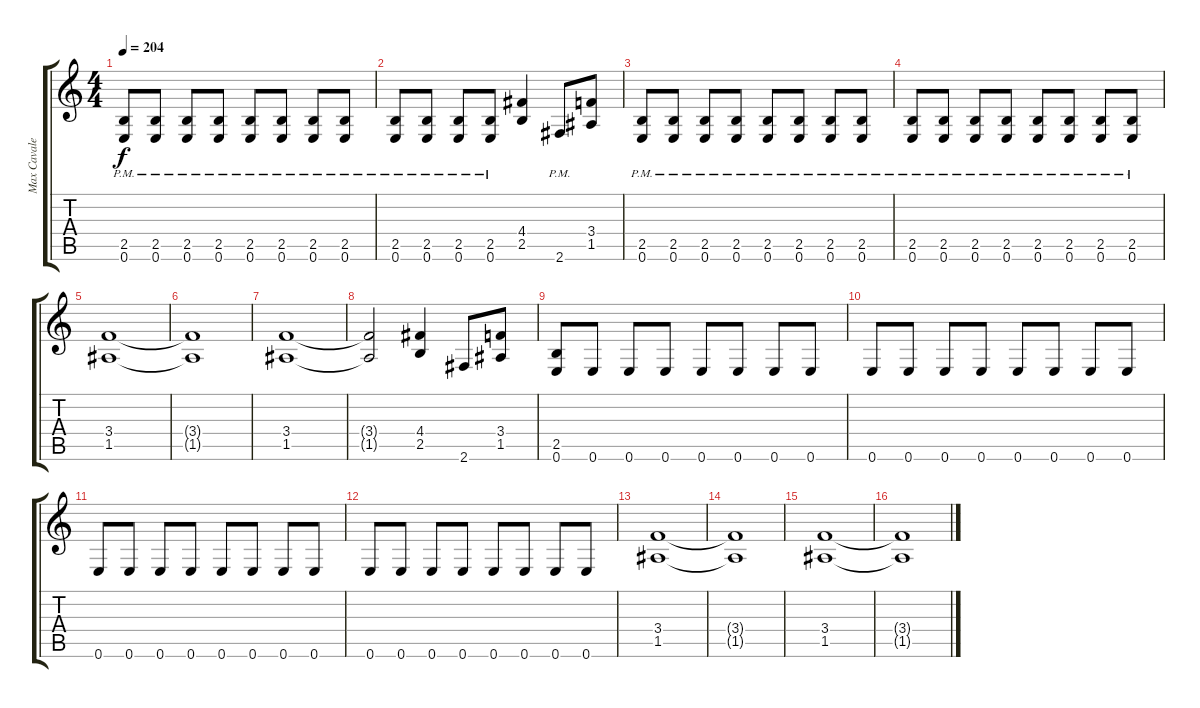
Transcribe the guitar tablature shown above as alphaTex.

\track ("Max Cavalera" "Max Cavale") {instrument distortionguitar}
\staff {score tabs}
\tuning (E4 B3 G3 D3 A2 E2) {hide}
\ts (4 4)
\tempo 204
\clef g2
\ks c
(2.5{pm} 0.6{pm}).8{dy f} (2.5{pm} 0.6{pm}).8 (2.5{pm} 0.6{pm}).8 (2.5{pm} 0.6{pm}).8 (2.5{pm} 0.6{pm}).8 (2.5{pm} 0.6{pm}).8 (2.5{pm} 0.6{pm}).8 (2.5{pm} 0.6{pm}).8 |
(2.5{pm} 0.6{pm}).8 (2.5{pm} 0.6{pm}).8 (2.5{pm} 0.6{pm}).8 (2.5{pm} 0.6{pm}).8 (4.4 2.5).4 2.6{pm}.8 (3.4 1.5).8 |
(2.5{pm} 0.6{pm}).8 (2.5{pm} 0.6{pm}).8 (2.5{pm} 0.6{pm}).8 (2.5{pm} 0.6{pm}).8 (2.5{pm} 0.6{pm}).8 (2.5{pm} 0.6{pm}).8 (2.5{pm} 0.6{pm}).8 (2.5{pm} 0.6{pm}).8 |
(2.5{pm} 0.6{pm}).8 (2.5{pm} 0.6{pm}).8 (2.5{pm} 0.6{pm}).8 (2.5{pm} 0.6{pm}).8 (2.5{pm} 0.6{pm}).8 (2.5{pm} 0.6{pm}).8 (2.5{pm} 0.6{pm}).8 (2.5{pm} 0.6{pm}).8 |
(3.4 1.5).1 |
(3.4{t} 1.5{t}).1 |
(3.4 1.5).1 |
(3.4{t} 1.5{t}).2 (4.4 2.5).4 2.6.8 (3.4 1.5).8 |
(2.5 0.6).8 0.6.8 0.6.8 0.6.8 0.6.8 0.6.8 0.6.8 0.6.8 |
0.6.8 0.6.8 0.6.8 0.6.8 0.6.8 0.6.8 0.6.8 0.6.8 |
0.6.8 0.6.8 0.6.8 0.6.8 0.6.8 0.6.8 0.6.8 0.6.8 |
0.6.8 0.6.8 0.6.8 0.6.8 0.6.8 0.6.8 0.6.8 0.6.8 |
(3.4 1.5).1 |
(3.4{t} 1.5{t}).1 |
(3.4 1.5).1 |
(3.4{t} 1.5{t}).1
